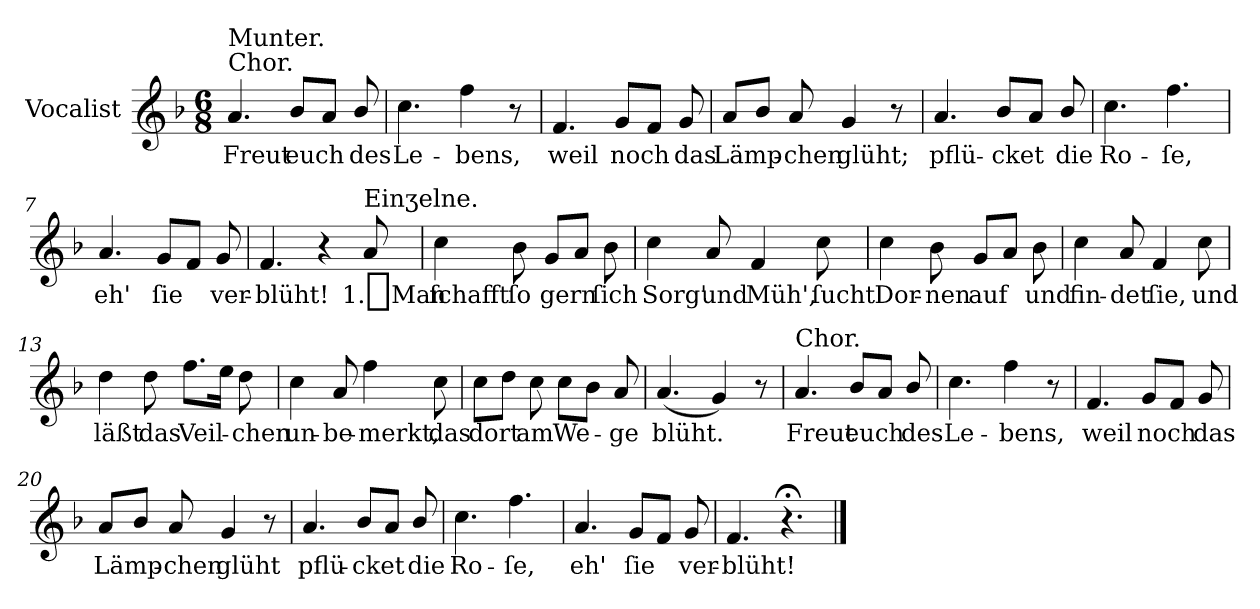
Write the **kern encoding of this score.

**kern	**text
*part1	*part1
*staff1	*staff1
*I"Vocalist	*
*clefG2	*
*k[b-]	*
*F:	*
*M6/8	*
=1	=1
!LO:TX:a:t=Chor.	!
!LO:TX:a:t=Munter.	!
4.a	Freut
8b-L	euch
8aJ	.
8b-/	des
=2	=2
4.cc	Le-
4ff	-bens,
8r	.
=3	=3
4.f	weil
8gL	noch
8fJ	.
8g	das
=4	=4
8aL	Lämp-
8b-J	.
8a	-chen
4g	glüht;
8r	.
=5	=5
4.a	pflü-
8b-L	-cket
8aJ	.
8b-/	die
=6	=6
4.cc	Ro-
4.ff	-ſe,
=7	=7
4.a	eh'
8gL	ſie
8fJ	.
8g	ver-
=8	=8
4.f	-blüht!
4r	.
!LO:TX:a:t=Einʒelne.	!
8a	1._Man
=9	=9
4cc	ſchafft
8b-	ſo
8gL	gern
8aJ	.
8b-	ſich
=10	=10
4cc	Sorg'
8a	und
4f	Müh',
8cc	ſucht
=11	=11
4cc	Dor-
8b-	-nen
8gL	auf
8aJ	.
8b-	und
=12	=12
4cc	fin-
8a	-det
4f	ſie,
8cc	und
=13	=13
4dd	läßt
8dd	das
8.ffL	Veil-
16eeJk	.
8dd	-chen
=14	=14
4cc	un-
8a	-be-
4ff	-merkt,
8cc	das
=15	=15
8ccL	dort
8ddJ	.
8cc	am
8ccL	We-
8b-J	.
8a	-ge
=16	=16
(4.a	blüht.
4g)	.
8r	.
=17	=17
!LO:TX:a:t=Chor.	!
4.a	Freut
8b-L	euch
8aJ	.
8b-/	des
=18	=18
4.cc	Le-
4ff	-bens,
8r	.
=19	=19
4.f	weil
8gL	noch
8fJ	.
8g	das
=20	=20
8aL	Lämp-
8b-J	.
8a	-chen
4g	glüht
8r	.
=21	=21
4.a	pflü-
8b-L	-cket
8aJ	.
8b-/	die
=22	=22
4.cc	Ro-
4.ff	-ſe,
=23	=23
4.a	eh'
8gL	ſie
8fJ	.
8g	ver-
=24	=24
4.f	-blüht!
4.r;<	.
==	==
*-	*-
